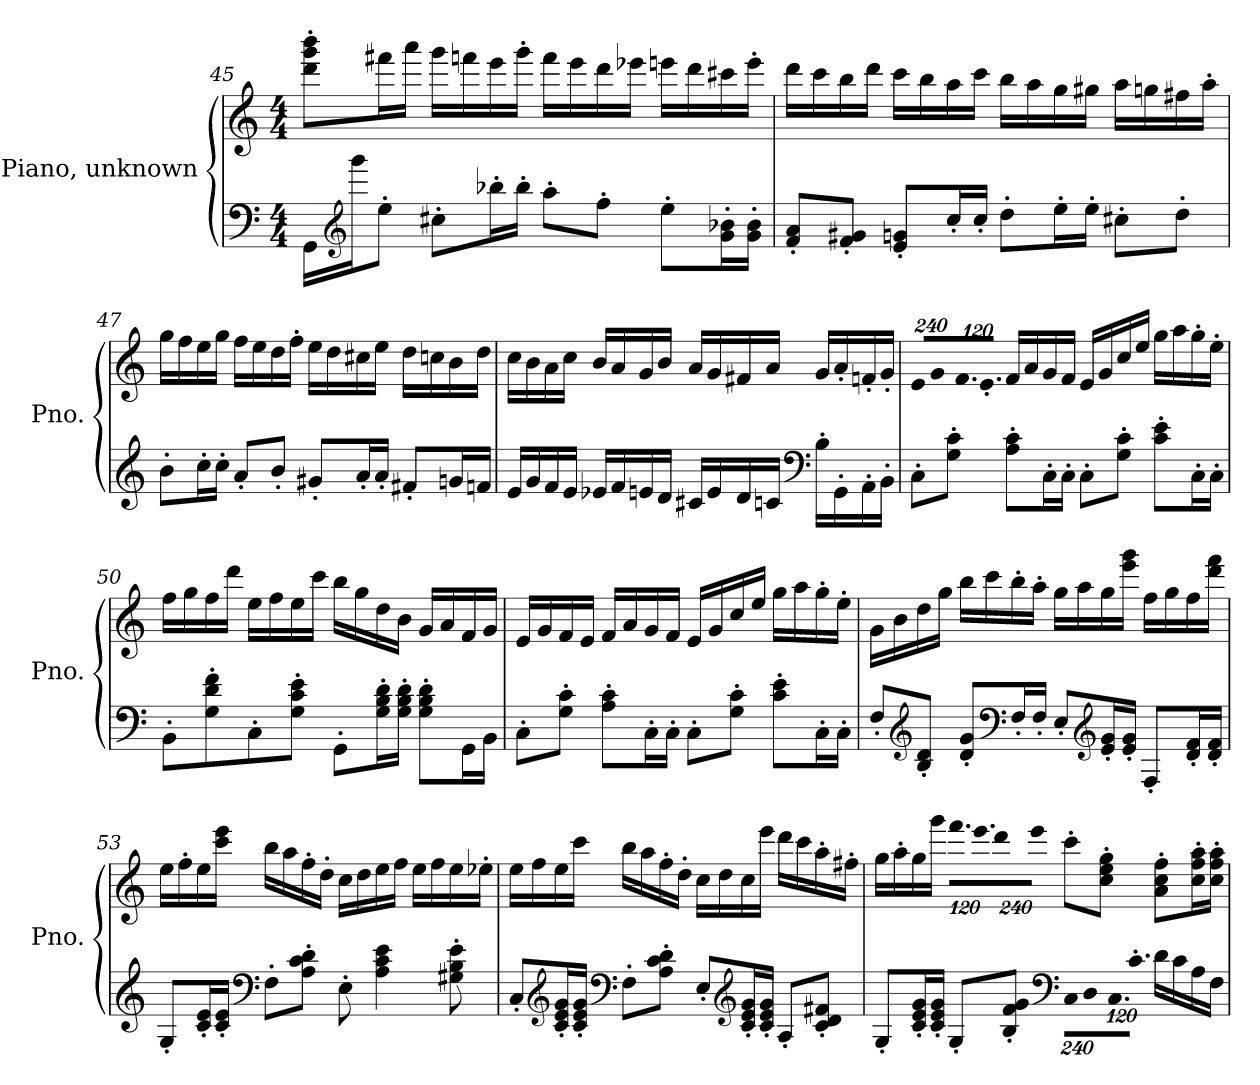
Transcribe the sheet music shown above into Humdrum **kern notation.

**kern	**kern
*part1	*part1
*staff2	*staff1
*I"Piano, unknown	*
*I'Pno.	*
*clefF4	*clefG2
*k[]	*k[]
*M4/4	*M4/4
=45	=45
16GG\LL	8ddd\' 8ggg\' 8bbb\'L
*clefG2	*
16ggg\J	.
8ee'\J	16fff#X\L
.	16aaa\JJ
8cc#X'\L	16ggg\LL
.	16fffn\
16bb-X'\L	16eee\
16bb-'\JJ	16ggg'\JJ
8aa'\L	16fff\LL
.	16eee\
8ff'\J	16ddd\
.	16eee-X\JJ
8ee'\L	16eeen\LL
.	16ddd\
16g\' 16b-X\'L	16ccc#X\
16g\' 16b-\'JJ	16eee'\JJ
!!LO:PB:g=z
=46	=46
8f/' 8a/'L	16ddd\LL
.	16ccc\
8f/' 8g#X/'J	16bb\
.	16ddd\JJ
8e/' 8gn/'L	16ccc\LL
.	16bb\
16cc'/L	16aa\
16cc'/JJ	16ccc\JJ
8dd'\L	16bb\LL
.	16aa\
16ee'\L	16gg\
16ee'\JJ	16gg#X\JJ
8cc#X'\L	16aa\LL
.	16ggn\
8dd'\J	16ff#X\
.	16aa'\JJ
=47	=47
8b'\L	16gg\LL
.	16ff\
16cc'\L	16ee\
16cc'\JJ	16gg\JJ
8a'/L	16ff\LL
.	16ee\
8b'/J	16dd\
.	16ff'\JJ
8g#X'/L	16ee\LL
.	16dd\
16a'/L	16cc#X\
16a'/JJ	16ee\JJ
8f#X'/L	16dd\LL
.	16ccn\
16gn/L	16b\
16fn/JJ	16dd\JJ
!!LO:LB:g=z
=48	=48
16e/LL	16cc\LL
16g/	16b\
16f/	16a\
16e/JJ	16cc\JJ
16e-X/LL	16b/LL
16f/	16a/
16en/	16g/
16d/JJ	16b/JJ
16c#X/LL	16a/LL
16e/	16g/
16d/	16f#X/
16cn/JJ	16a/JJ
*clefF4	*
16B'\LL	16g/LL
16GG'\	16a'/
16AA'\	16fn'/
16BB'\JJ	16g'/JJ
=49	=49
*	*Xbrackettup
!	!LO:N:vis=16
8C'\L	1920%137e/LL
!	!LO:N:vis=16
.	1920%137g/
8G\' 8c\'J	.
!	!LO:N:vis=32.
.	1920%103f/L
!	!LO:N:vis=32.
.	1920%103e'/JJJ
8A\' 8c\'L	16f/LL
.	16a/
16C'\L	16g/
16C'\JJ	16f/JJ
8C'\L	16e/LL
.	16g/
8G\' 8c\'J	16cc/
.	16ee/JJ
8c\' 8e\'L	16gg\LL
.	16aa\
16C'\L	16gg'\
16C'\JJ	16ee'\JJ
!!LO:LB:g=z
=50	=50
8BB'\L	16ff\LL
.	16gg\
8G\' 8d\' 8f\'	16ff\
.	16ddd\JJ
8C'\	16ee\LL
.	16ff\
8G\' 8c\' 8e\'J	16ee\
.	16ccc\JJ
8GG'\L	16bb\LL
.	16gg\
16G\' 16B\' 16d\'L	16dd\
16G\' 16B\' 16d\'JJ	16b\JJ
8G\' 8B\' 8d\'L	16g/LL
.	16a/
16GG\L	16f/
16BB\JJ	16g/JJ
=51	=51
8C'\L	16e/LL
.	16g/
8G\' 8c\'J	16f/
.	16e/JJ
8A\' 8c\'L	16f/LL
.	16a/
16C'\L	16g/
16C'\JJ	16f/JJ
8C'\L	16e/LL
.	16g/
8G\' 8c\'J	16cc/
.	16ee/JJ
8c\' 8e\'L	16gg\LL
.	16aa\
16C'\L	16gg'\
16C'\JJ	16ee'\JJ
!!LO:LB:g=z
=52	=52
8F'/L	16g\LL
.	16b\
*clefG2	*
8B/' 8d/'J	16dd\
.	16gg\JJ
8d/' 8g/'L	16bb\LL
.	16ccc\
*clefF4	*
16F'/L	16bb'\
16F'/JJ	16aa'\JJ
8E'/L	16gg\LL
.	16aa\
*clefG2	*
16e/' 16g/'L	16gg\
16e/' 16g/'JJ	16eee\ 16ggg\JJ
8F'/L	16ff\LL
.	16gg\
16d/' 16f/'L	16ff\
16d/' 16f/'JJ	16ddd\ 16fff\JJ
=53	=53
8G'/L	16ee\LL
.	16ff'\
16c/' 16e/'L	16ee\
16c/' 16e/'JJ	16ccc\ 16eee\JJ
*clefF4	*
8F'\L	16bb\LL
.	16aa\
8A\' 8c\' 8d\'J	16ff'\
.	16dd'\JJ
8E'\	16cc\LL
.	16dd\
4A\ 4c\ 4e\	16ee\
.	16ff\JJ
.	16ee\LL
.	16ff\
8G#X\' 8B\' 8e\'	16ee\
.	16ee-X'\JJ
!!LO:LB:g=z
=54	=54
8C'/L	16ee\LL
.	16ff\
*clefG2	*
16c/' 16e/' 16g/'L	16ee\
16c/' 16e/' 16g/'JJ	16ccc\JJ
*clefF4	*
8F'\L	16bb\LL
.	16aa\
8A\' 8c\' 8d\'J	16ff'\
.	16dd'\JJ
8E'/L	16cc\LL
.	16dd\
*clefG2	*
16c/' 16e/' 16g/'L	16cc\
16c/' 16e/' 16g/'JJ	16eee\JJ
8A'/L	16ddd\LL
.	16ccc\
8c/' 8d/' 8f#X/'J	16aa'\
.	16ff#X'\JJ
=55	=55
8G'/L	16gg\LL
.	16aa'\
16c/' 16e/' 16g/'L	16gg\
16c/' 16e/' 16g/'JJ	16ggg\JJ
!	!LO:N:vis=32.
8G'/L	1920%103fff\LLL
!	!LO:N:vis=32.
.	1920%103eee\J
!	!LO:N:vis=16
.	1920%137ddd\
8B/' 8f/' 8g/'J	.
!	!LO:N:vis=16
.	1920%137eee\JJ
*clefF4	*
*Xbrackettup	*
!LO:N:vis=16	!
1920%137C\LL	8ccc'\L
!LO:N:vis=16	!
1920%137D\	.
.	8cc\' 8ee\' 8gg\'J
!LO:N:vis=32.	!
1920%103C\L	.
!LO:N:vis=32.	!
1920%103c'\JJJ	.
16d\LL	8a\' 8cc\' 8ff\'L
16c\	.
16A\	16cc\' 16ff\' 16aa\'L
16F\JJ	16cc\' 16ff\' 16aa\'JJ
=	=
*-	*-
